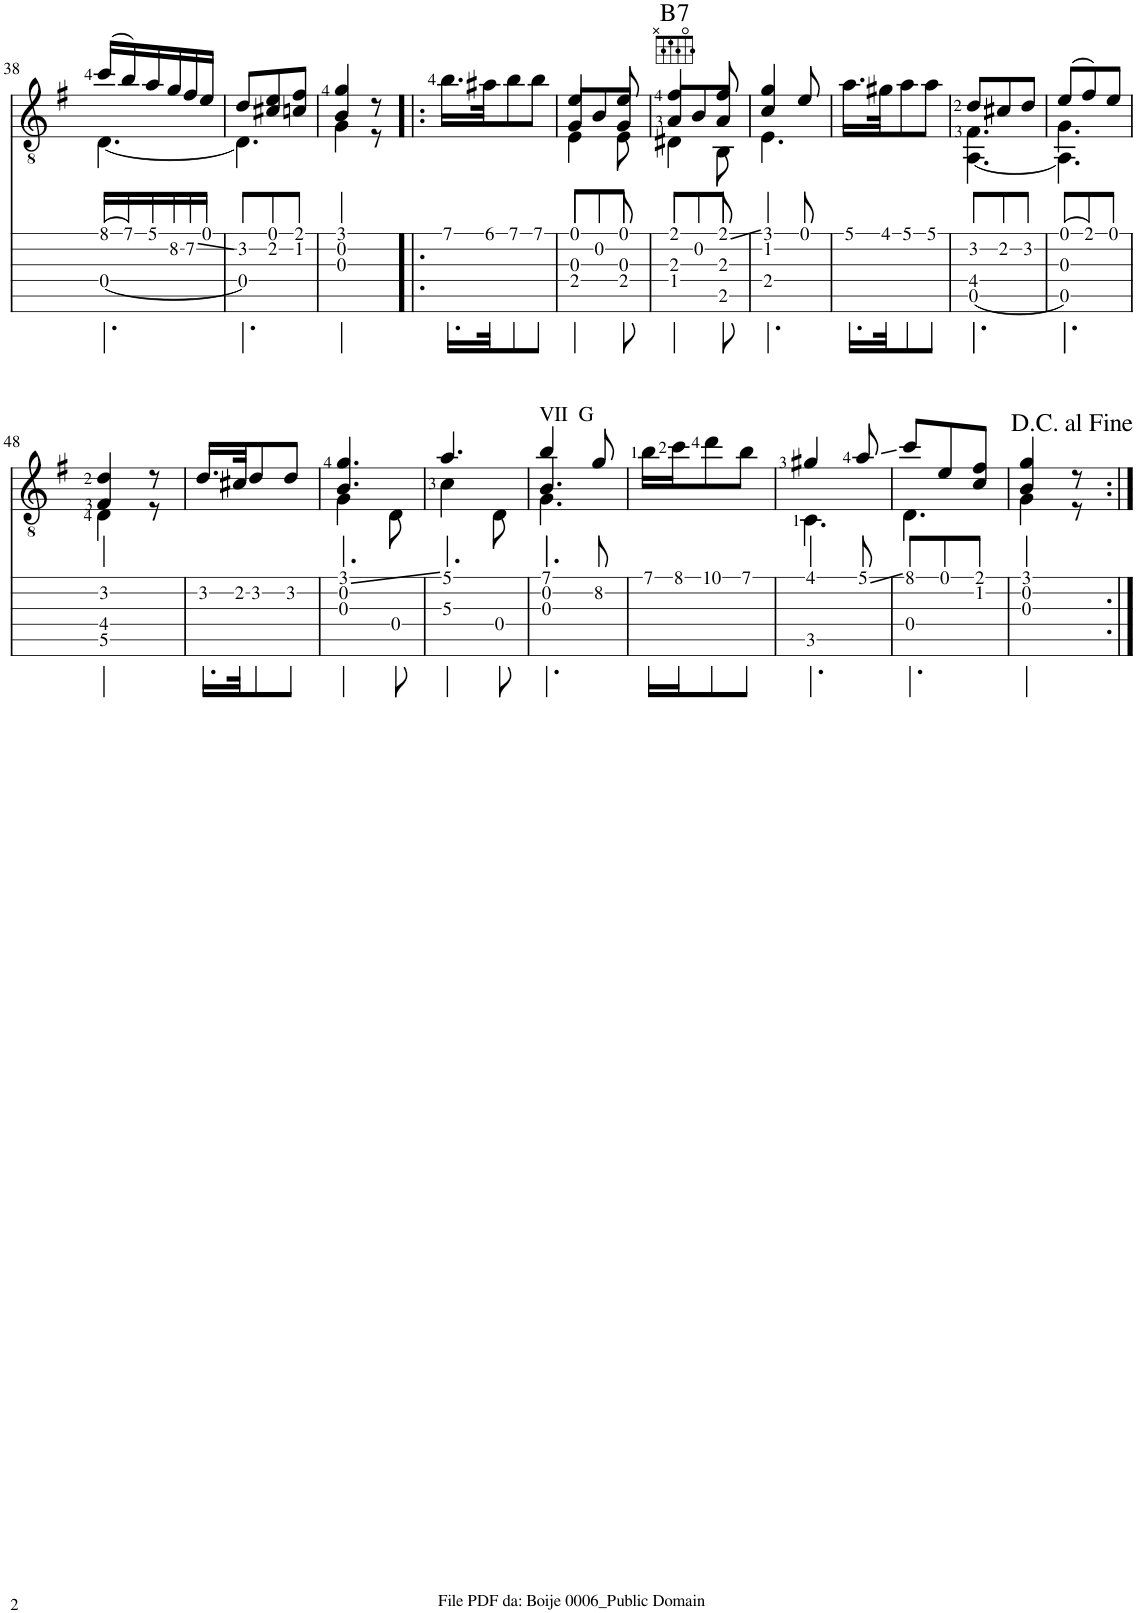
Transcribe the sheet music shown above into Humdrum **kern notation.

**kern	**kern	**harte
*part2	*part1	*part1
*staff2	*staff1	*
*I"Chitarra classica (Intavolatura)	*I"Guitar	*
!!LO:PB:g=z
*	*clefGv2	*
*k[f#]	*k[f#]	*
*M3/8	*M3/8	*
=38	=38	=38
*^	*^	*
(16cc/LL	[4.D\	(16cc/LL	[4.D\	.
16b/)	.	16b/)	.	.
16a/	.	16a/	.	.
16g/	.	16g/	.	.
16f#/	.	16f#/	.	.
16e/JJ	.	16e/JJ	.	.
=39	=39	=39	=39	=39
8d/L	4.D\]	8d/L	4.D\]	.
8c#X/ 8e/	.	8c#X/ 8e/	.	.
8cn/ 8f#/J	.	8cn/ 8f#/J	.	.
=40	=40	=40	=40	=40
4B/ 4g/	4G\	4B/ 4g/	4G\	.
8r	8r	8r	8r	.
*v	*v	*	*	*
*	*v	*v	*
=41!|:	=41!|:	=41!|:
16.b\LL	16.b\LL	.
32a#X\JK	32a#X\JK	.
8b\	8b\	.
8b\J	8b\J	.
=42	=42	=42
*^	*^	*
*	*^	*	*^	*
4e/	4E\	8G/L	4e/	4E\	8G/L	.
.	.	8B/	.	.	8B/	.
8e/	8E\	8G/J	8e/	8E\	8G/J	.
=43	=43	=43	=43	=43	=43	=43
!	!	!	!	!	!	!LO:H:kt=7
4f#/	4D#X\	8A/L	4f#/	4D#X\	8A/L	B:7
.	.	8B/	.	.	8B/	.
8f#/	8BB\	8A/J	8f#/	8BB\	8A/J	.
*	*v	*v	*	*	*	*
*	*	*	*v	*v	*
=44	=44	=44	=44	=44
4c/ 4g/	4.E\	4c/ 4g/	4.E\	.
8e/	.	8e/	.	.
*v	*v	*	*	*
*	*v	*v	*
=45	=45	=45
16.a\LL	16.a\LL	.
32g#X\JK	32g#X\JK	.
8a\	8a\	.
8a\J	8a\J	.
=46	=46	=46
*^	*^	*
*	*^	*	*^	*
8d/L	4.F#\	[4.AA\	8d/L	4.F#\	[4.AA\	.
8c#X/	.	.	8c#X/	.	.	.
8d/J	.	.	8d/J	.	.	.
=47	=47	=47	=47	=47	=47	=47
(8e/L	4.G\	4.AA\]	(8e/L	4.G\	4.AA\]	.
8f#/)	.	.	8f#/)	.	.	.
8e/J	.	.	8e/J	.	.	.
*	*v	*v	*	*	*	*
*	*	*	*v	*v	*
!!LO:LB:g=z
=48	=48	=48	=48	=48
4F#/ 4d/	4D\	4F#/ 4d/	4D\	.
8r	8r	8r	8r	.
*v	*v	*	*	*
*	*v	*v	*
=49	=49	=49
16.d\LL	16.d/LL	.
32c#X\JK	32c#X/JK	.
8d\	8d/	.
8d\J	8d/J	.
=50	=50	=50
*^	*^	*
4.B/ 4.g/	4G\	4.B/ 4.g/	4G\	.
.	8D\	.	8D\	.
=51	=51	=51	=51	=51
4.a/	4c\	4.a/	4c\	.
.	8D\	.	8D\	.
=52	=52	=52	=52	=52
*	*^	*	*^	*
!	!	!	!LO:TX:a:t=VII  G	!	!	!
4b/	4.G\	4.B/	4b/	4.G\	4.B/	.
8g/	.	.	8g/	.	.	.
*v	*v	*v	*	*	*	*
*	*v	*v	*v	*
=53	=53	=53
16b\LL	16b\LL	.
16cc\J	16cc\J	.
8dd\	8dd\	.
8b\J	8b\J	.
=54	=54	=54
*^	*^	*
4g#X/	4.C\	4g#X/	4.C\	.
8a/	.	8a/	.	.
=55	=55	=55	=55	=55
8cc/L	4.D\	8cc/L	4.D\	.
8e/	.	8e/	.	.
8c/ 8f#/J	.	8c/ 8f#/J	.	.
=56	=56	=56	=56	=56
4B/ 4g/	4G\	4B/ 4g/	4G\	.
8r	8r	8r	8r	.
*v	*v	*	*	*
*	*v	*v	*
=:|!	=:|!	=:|!
*-	*-	*-
